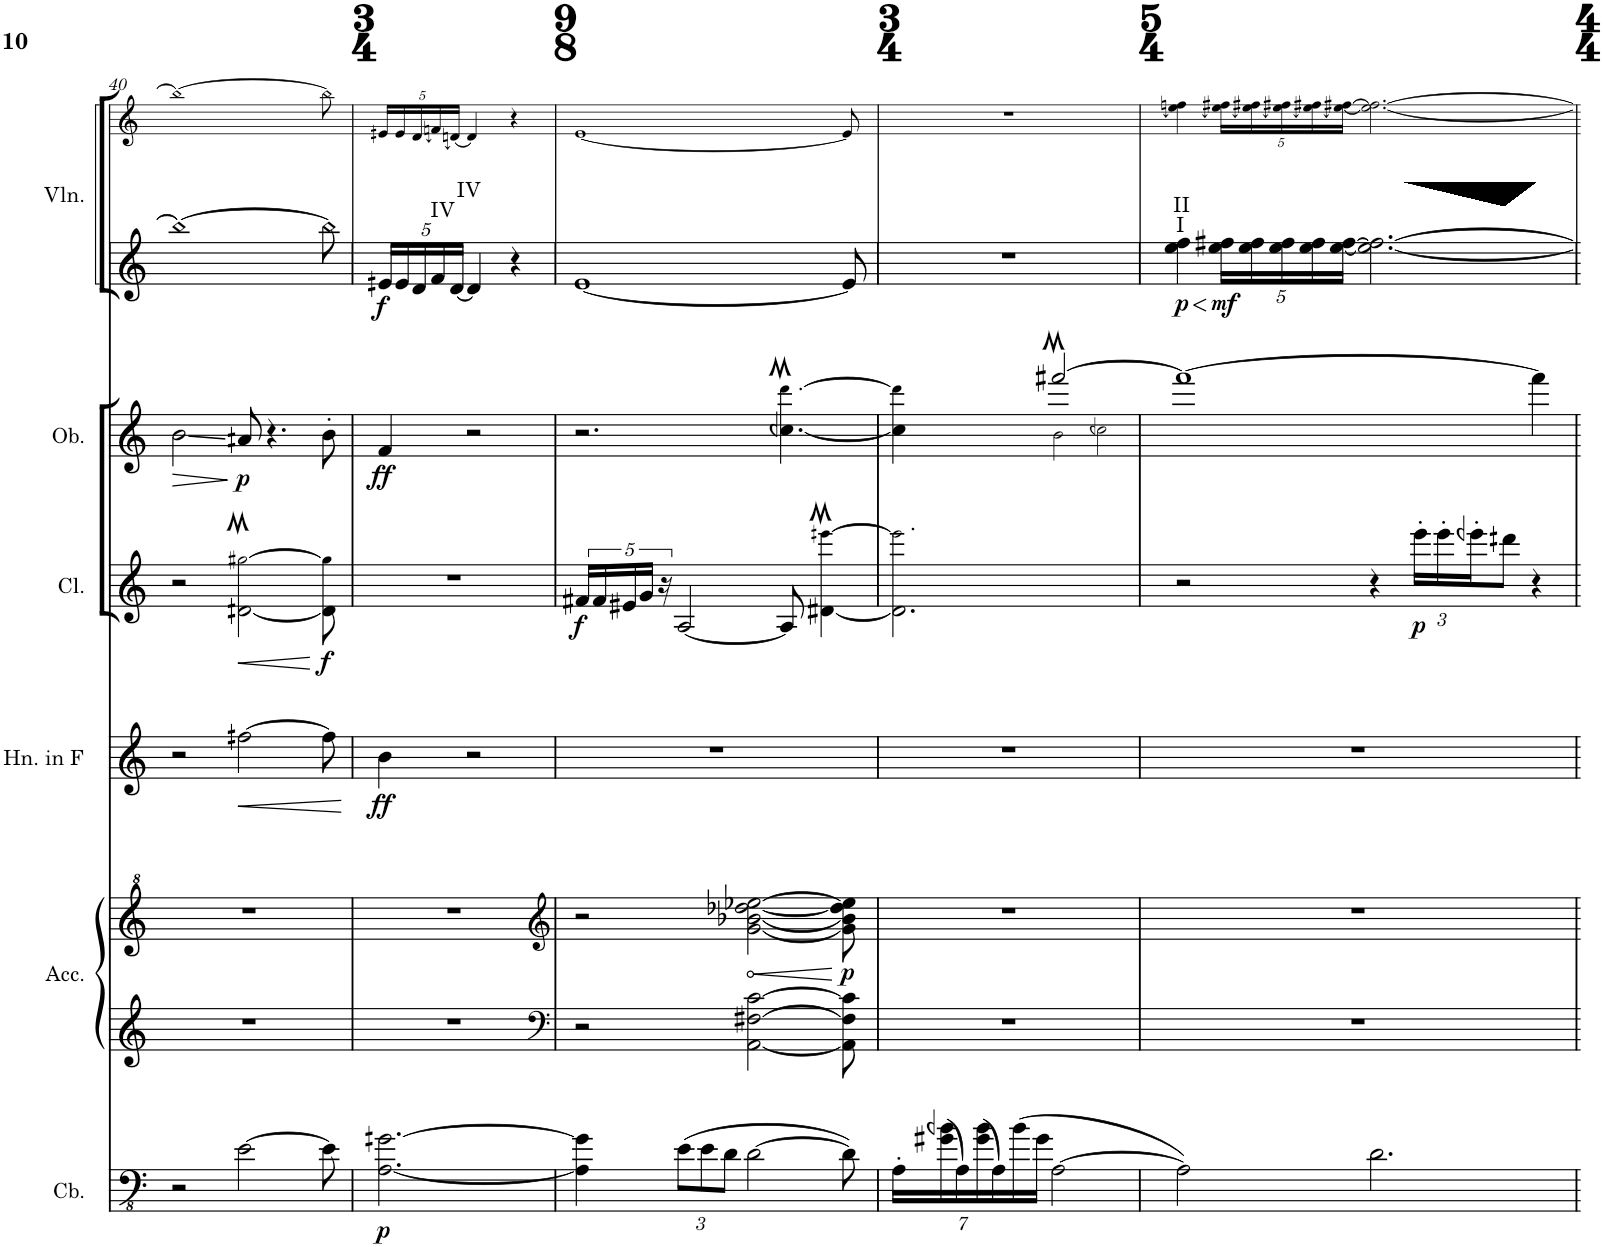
**kern	**dynam	**kern	**kern	**dynam	**kern	**dynam	**kern	**dynam	**kern	**dynam	**kern	**kern	**dynam
*part6	*part6	*part5	*part5	*part5	*part4	*part4	*part3	*part3	*part2	*part2	*part1	*part1	*part1
*staff8	*staff8	*staff7	*staff6	*staff6/7	*staff5	*staff5	*staff4	*staff4	*staff3	*staff3	*staff2	*staff1	*staff1/2
*I"Contrabass	*	*I"Accordion	*	*	*I"Horn in F	*	*I"Clarinet	*	*I"Oboe	*	*I"Solo Violin	*	*
*I'Cb.	*	*I'Acc.	*	*	*I'Hn. in F	*	*I'Cl.	*	*I'Ob.	*	*I'Vln.	*	*
!!LO:PB:g=z
*clefFv4	*	*clefG2	*clefG^2	*	*clefG2	*	*clefG2	*	*clefG2	*	*clefG2	*clefG2	*
*Trd7c12	*	*	*	*	*Trd4c7	*	*Trd1c2	*	*	*	*	*	*
*k[]	*	*k[]	*k[]	*	*k[]	*	*k[]	*	*k[]	*	*k[]	*k[]	*
*M9/8	*	*M9/8	*M9/8	*	*M9/8	*	*M9/8	*	*M9/8	*	*M9/8	*M9/8	*
=40	=40	=40	=40	=40	=40	=40	=40	=40	=40	=40	=40	=40	=40
!	!	!	!	!	!	!	!	!	!	!	!LO:N:head=open	!LO:N:head=open	!
2r	.	8%9r	8%9r	.	2r	.	2r	.	2b\	.	1bb_	1bb_	.
!	!	!	!	!	!	!	!	!	!	!LO:DY:b	!	!	!
[2E\	.	.	.	.	[2ffn\	.	[2dn\ [2gg#X!\	.	8an/	p	.	.	.
.	.	.	.	.	.	.	.	.	4.r	.	.	.	.
!	!	!	!	!	!	!	!	!LO:DY:b	!	!	!LO:N:head=open	!LO:N:head=open	!
8E\]	.	.	.	.	8ff#\]	.	8d\] 8gg#!\]	f	8b'\	.	8bb\]	8bb\]	.
=41	=41	=41	=41	=41	=41	=41	=41	=41	=41	=41	=41	=41	=41
*M3/4	*	*M3/4	*M3/4	*	*M3/4	*	*M3/4	*	*M3/4	*	*M3/4	*M3/4	*
*	*	*	*	*	*	*	*	*	*	*	*Xbrackettup	*Xbrackettup	*
!	!LO:DY:b	!	!	!	!	!LO:DY:b	!	!	!	!LO:DY:b	!	!	!LO:DY:b=2
[2.AA\ [2.Gn\	p	2.r	2.r	.	4b\	ff	2.r	.	4f/	ff	20en/LL	20en/LL	f
.	.	.	.	.	.	.	.	.	.	.	20e/	20e/	.
.	.	.	.	.	.	.	.	.	.	.	20d/	20d/	.
!	!	!	!	!	!	!	!	!	!	!	!LO:TX:a:t=IV	!	!
.	.	.	.	.	.	.	.	.	.	.	20f/	20fn/	.
!	!	!	!	!	!	!	!	!	!	!	!LO:TX:a:t=IV	!	!
.	.	.	.	.	.	.	.	.	.	.	[20d/JJ	[20dn/JJ	.
.	.	.	.	.	2r	.	.	.	2r	.	4d/]	4d/]	.
.	.	.	.	.	.	.	.	.	.	.	4r	4r	.
=42	=42	=42	=42	=42	=42	=42	=42	=42	=42	=42	=42	=42	=42
*	*	*clefF4	*clefG2	*	*	*	*	*	*	*	*	*	*
*M9/8	*	*M9/8	*M9/8	*	*M9/8	*	*M9/8	*	*M9/8	*	*M9/8	*M9/8	*
!	!	!	!	!	!	!	!	!LO:DY:b	!	!	!	!	!
4AA\] 4G\]	.	2r	2r	.	8%9r	.	20f#X/LL	f	2.r	.	[1e	[1e	.
.	.	.	.	.	.	.	20f#/	.	.	.	.	.	.
.	.	.	.	.	.	.	20e#X/	.	.	.	.	.	.
.	.	.	.	.	.	.	20g/JJ	.	.	.	.	.	.
.	.	.	.	.	.	.	20r	.	.	.	.	.	.
*Xbrackettup	*	*	*	*	*	*	*	*	*	*	*	*	*
(12E\L	.	.	.	.	.	.	[2A/	.	.	.	.	.	.
12E\	.	.	.	.	.	.	.	.	.	.	.	.	.
12D\J	.	.	.	.	.	.	.	.	.	.	.	.	.
[2D\	.	[2AA\ [2F#X\ [2c\	[2g\ [2b-X\ [2dd-X\ [2ee-X\	.	.	.	.	.	.	.	.	.	.
.	.	.	.	.	.	.	8A/]	.	[4.ccn\ [4.ddd!\	.	.	.	.
.	.	.	.	.	.	.	[4d#X\ [4eeen!\	.	.	.	.	.	.
!	!	!	!	!LO:DY:b	!	!	!	!	!	!	!	!	!
8D\])	.	8AA\] 8F#\] 8c\]	8g\] 8b-\] 8dd-\] 8ee-\]	p	.	.	.	.	.	.	8e/]	8e/]	.
=43	=43	=43	=43	=43	=43	=43	=43	=43	=43	=43	=43	=43	=43
*M3/4	*	*M3/4	*M3/4	*	*M3/4	*	*M3/4	*	*M3/4	*	*M3/4	*M3/4	*
*	*	*	*	*	*	*	*	*	*^	*	*	*	*
28AA'\LL	.	2.r	2.r	.	2.r	.	2.d#\] 2.eee!\]	.	4cc\] 4ddd!\]	4ryy	.	2.r	2.r	.
(28G#X\ 28Bn\	.	.	.	.	.	.	.	.	.	.	.	.	.	.
28AA\)	.	.	.	.	.	.	.	.	.	.	.	.	.	.
(28G#\ 28B\	.	.	.	.	.	.	.	.	.	.	.	.	.	.
28AA\)	.	.	.	.	.	.	.	.	.	.	.	.	.	.
(28B\	.	.	.	.	.	.	.	.	.	.	.	.	.	.
28G#\JJ	.	.	.	.	.	.	.	.	.	.	.	.	.	.
[2AA\	.	.	.	.	.	.	.	.	[2fff#X/	4b!\	.	.	.	.
.	.	.	.	.	.	.	.	.	.	4ccn!\	.	.	.	.
*	*	*	*	*	*	*	*	*	*v	*v	*	*	*	*
=44	=44	=44	=44	=44	=44	=44	=44	=44	=44	=44	=44	=44	=44
*M5/4	*	*M5/4	*M5/4	*	*M5/4	*	*M5/4	*	*M5/4	*	*M5/4	*M5/4	*
*	*	*	*	*	*	*	*	*	*^	*	*	*	*
!	!	!	!	!	!	!	!	!	!	!	!	!LO:TX:a:t=I	!	!
!	!	!	!	!	!	!	!	!	!	!	!	!LO:TX:a:t=II	!	!
!	!	!	!	!	!	!	!	!	!	!	!	!	!	!LO:DY:b=2
*	*	*	*	*	*	*	*	*	*v	*v	*	*	*	*
2AA\])	.	4%5r	4%5r	.	4%5r	.	2r	.	1fff#_	.	4ee\ 4ff\	4ee\ 4ffn\	p
!	!	!	!	!	!	!	!	!	!	!	!	!	!LO:DY:b=2
.	.	.	.	.	.	.	.	.	.	.	20ee\ 20ff#X\LL	20ee\ 20ffn\LL	mf
.	.	.	.	.	.	.	.	.	.	.	20ee\ 20ff#\	20ee\ 20ffn\	.
.	.	.	.	.	.	.	.	.	.	.	20ee\ 20ff#\	20ee\ 20ffn\	.
.	.	.	.	.	.	.	.	.	.	.	20ee\ 20ff#\	20ee\ 20ffn\	.
.	.	.	.	.	.	.	.	.	.	.	[20ee\ [20ff#\JJ	[20ee\ [20ffn\JJ	.
2.D\	.	.	.	.	.	.	4r	.	.	.	2.ee\_ 2.ff#\_	2.ee\_ 2.ff\_	.
*	*	*	*	*	*	*	*Xbrackettup	*	*	*	*	*	*
!	!	!	!	!	!	!	!	!LO:DY:b	!	!	!	!	!
.	.	.	.	.	.	.	24eee'\LL	p	.	.	.	.	.
.	.	.	.	.	.	.	24eee'\	.	.	.	.	.	.
.	.	.	.	.	.	.	24eeen'\J	.	.	.	.	.	.
.	.	.	.	.	.	.	8dddn\J	.	.	.	.	.	.
.	.	.	.	.	.	.	4r	.	4fff#\]	.	.	.	.
=	=	=	=	=	=	=	=	=	=	=	=	=	=
*-	*-	*-	*-	*-	*-	*-	*-	*-	*-	*-	*-	*-	*-
